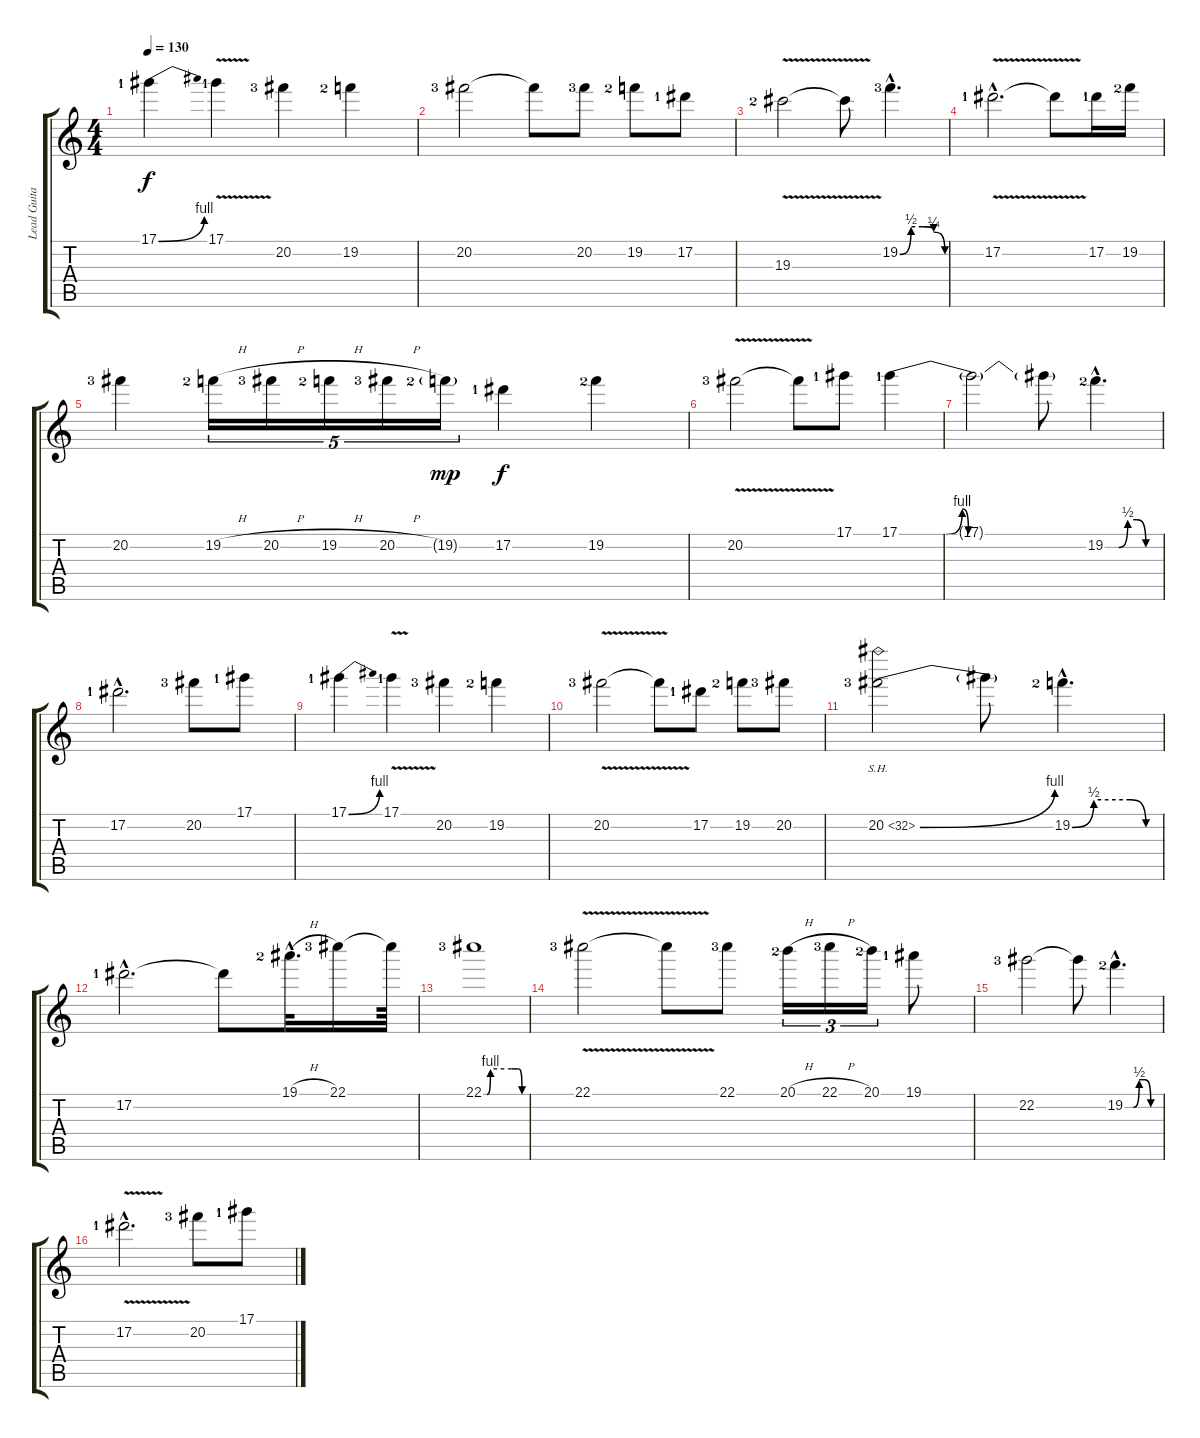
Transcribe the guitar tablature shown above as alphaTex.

\track ("Lead Guitar" "Lead Guita") {instrument overdrivenguitar}
\staff {score tabs}
\tuning (Eb4 Bb3 Gb3 Db3 Ab2 Eb2) {hide}
\ts (4 4)
\tempo 130
\clef g2
\ks c
17.1{be (bend 0 0 60 4) lf 2}.4{dy f} 17.1{v lf 2}.4 20.2{lf 4}.4 19.2{lf 3}.4 |
20.2{lf 4}.2 20.2{t}.8 20.2{lf 4}.8 19.2{lf 3}.8 17.2{lf 2}.8 |
19.3{v lf 3}.2 19.3{t}.8 19.2{be (custom 0 0 15 2 30 2 45 1 60 0) hac lf 4}.4{d} |
17.2{v hac lf 2}.2{d} 17.2{t}.8 17.2{lf 2}.16 19.2{lf 3}.16 |
20.2{lf 4}.4 19.2{h lf 3}.16{tu (5 4)} 20.2{h lf 4}.16{tu (5 4)} 19.2{h lf 3}.16{tu (5 4)} 20.2{h lf 4}.16{tu (5 4)} 19.2{g lf 3}.16{tu (5 4) dy mp} 17.2{lf 2}.4{dy f} 19.2{lf 3}.4 |
20.2{v lf 4}.2 20.2{t}.8 17.1{lf 2}.8 17.1{be (custom 0 0 15 0 20 4 22 0 25 0 30 0 45 0 60 0) lf 2}.4 |
17.1{t}.2 17.1{t}.8 19.2{be (custom 0 0 15 0 25 2 35 2 45 0 60 0) hac lf 3}.4{d} |
17.2{hac lf 2}.2{d} 20.2{lf 4}.8 17.1{lf 2}.8 |
17.1{be (bend 0 0 60 4) lf 2}.4{volume 12} 17.1{v lf 2}.4 20.2{lf 4}.4 19.2{lf 3}.4 |
20.2{v lf 4}.2 20.2{t}.8 17.2{lf 2}.8 19.2{lf 3}.8 20.2{lf 4}.8 |
20.2{be (bend 0 0 60 4) sh 12 lf 4}.2 20.2{t}.8 19.2{be (custom 0 0 15 2 40 2 51 0 60 0) hac lf 3}.4{d} |
17.2{hac lf 2}.2{d volume 11} 17.2{t}.8 19.1{h hac lf 3}.32{d} 22.1{lf 4}.16 22.1{t}.64 |
22.1{be (custom 0 0 5 0 10 4 40 4 50 4 55 0 60 0) lf 4}.1 |
22.1{v lf 4}.2{volume 8} 22.1{t}.8 22.1{lf 4}.8 20.1{h lf 3}.16{tu (3 2)} 22.1{h lf 4}.16{tu (3 2)} 20.1{lf 3}.16{tu (3 2)} 19.1{lf 2}.8 |
22.2{lf 4}.2 22.2{t}.8 19.2{be (custom 0 0 15 0 25 2 35 2 45 0 60 0) hac lf 3}.4{d} |
17.2{v hac lf 2}.2{d} 20.2{lf 4}.8 17.1{lf 2}.8
